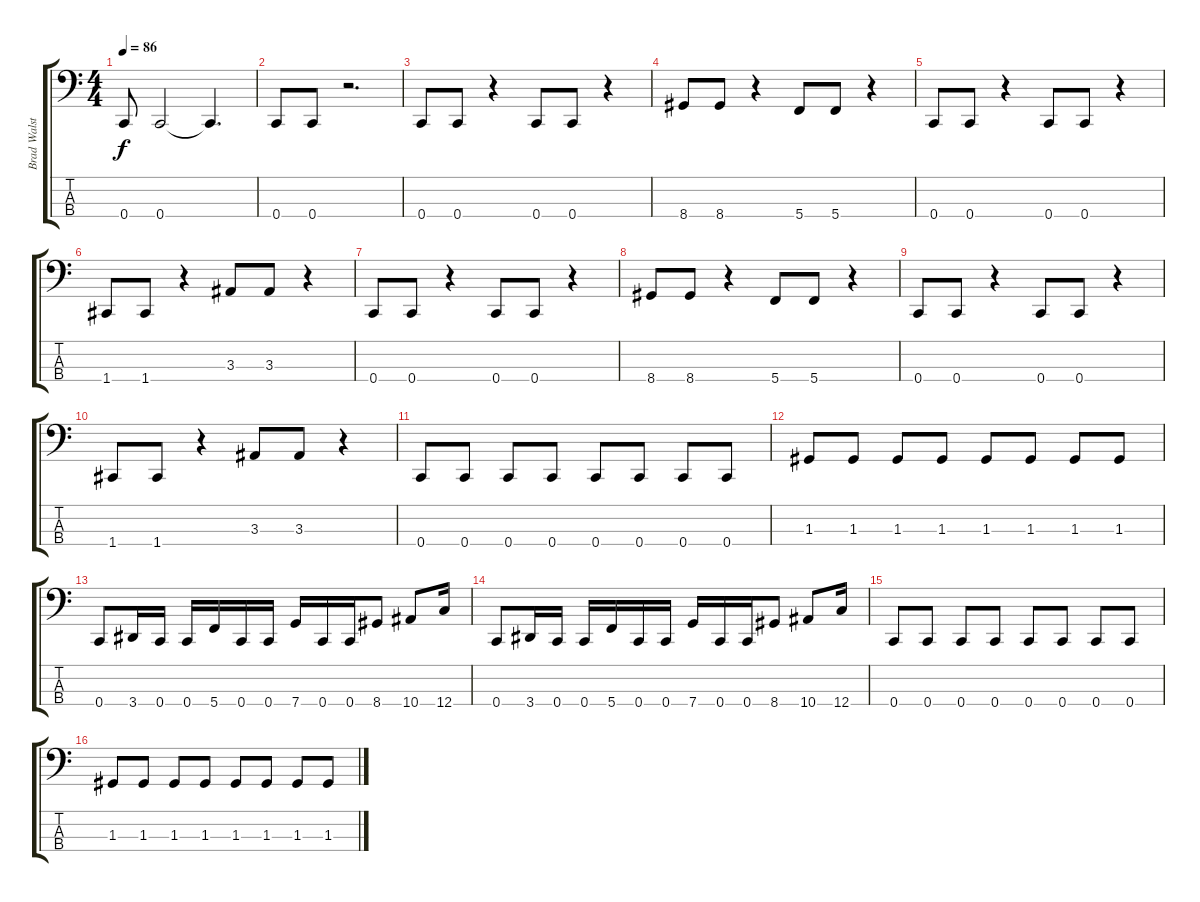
\track ("Brad Walst" "Brad Walst") {instrument electricbassfinger}
\staff {score tabs}
\tuning (F2 C2 G1 C1) {hide}
\ts (4 4)
\tempo 86
\clef f4
\ks c
0.4.8{dy f} 0.4.2 0.4{t}.4{d} |
0.4.8 0.4.8 r.2{d} |
0.4.8 0.4.8 r.4 0.4.8 0.4.8 r.4 |
8.4.8 8.4.8 r.4 5.4.8 5.4.8 r.4 |
0.4.8 0.4.8 r.4 0.4.8 0.4.8 r.4 |
1.4.8 1.4.8 r.4 3.3.8 3.3.8 r.4 |
0.4.8 0.4.8 r.4 0.4.8 0.4.8 r.4 |
8.4.8 8.4.8 r.4 5.4.8 5.4.8 r.4 |
0.4.8 0.4.8 r.4 0.4.8 0.4.8 r.4 |
1.4.8 1.4.8 r.4 3.3.8 3.3.8 r.4 |
0.4.8 0.4.8 0.4.8 0.4.8 0.4.8 0.4.8 0.4.8 0.4.8 |
1.3.8 1.3.8 1.3.8 1.3.8 1.3.8 1.3.8 1.3.8 1.3.8 |
0.4.8 3.4.16 0.4.16 0.4.16 5.4.16 0.4.16 0.4.16 7.4.16 0.4.16 0.4.16 8.4.8 10.4.8 12.4.16 |
0.4.8 3.4.16 0.4.16 0.4.16 5.4.16 0.4.16 0.4.16 7.4.16 0.4.16 0.4.16 8.4.8 10.4.8 12.4.16 |
0.4.8 0.4.8 0.4.8 0.4.8 0.4.8 0.4.8 0.4.8 0.4.8 |
1.3.8 1.3.8 1.3.8 1.3.8 1.3.8 1.3.8 1.3.8 1.3.8
